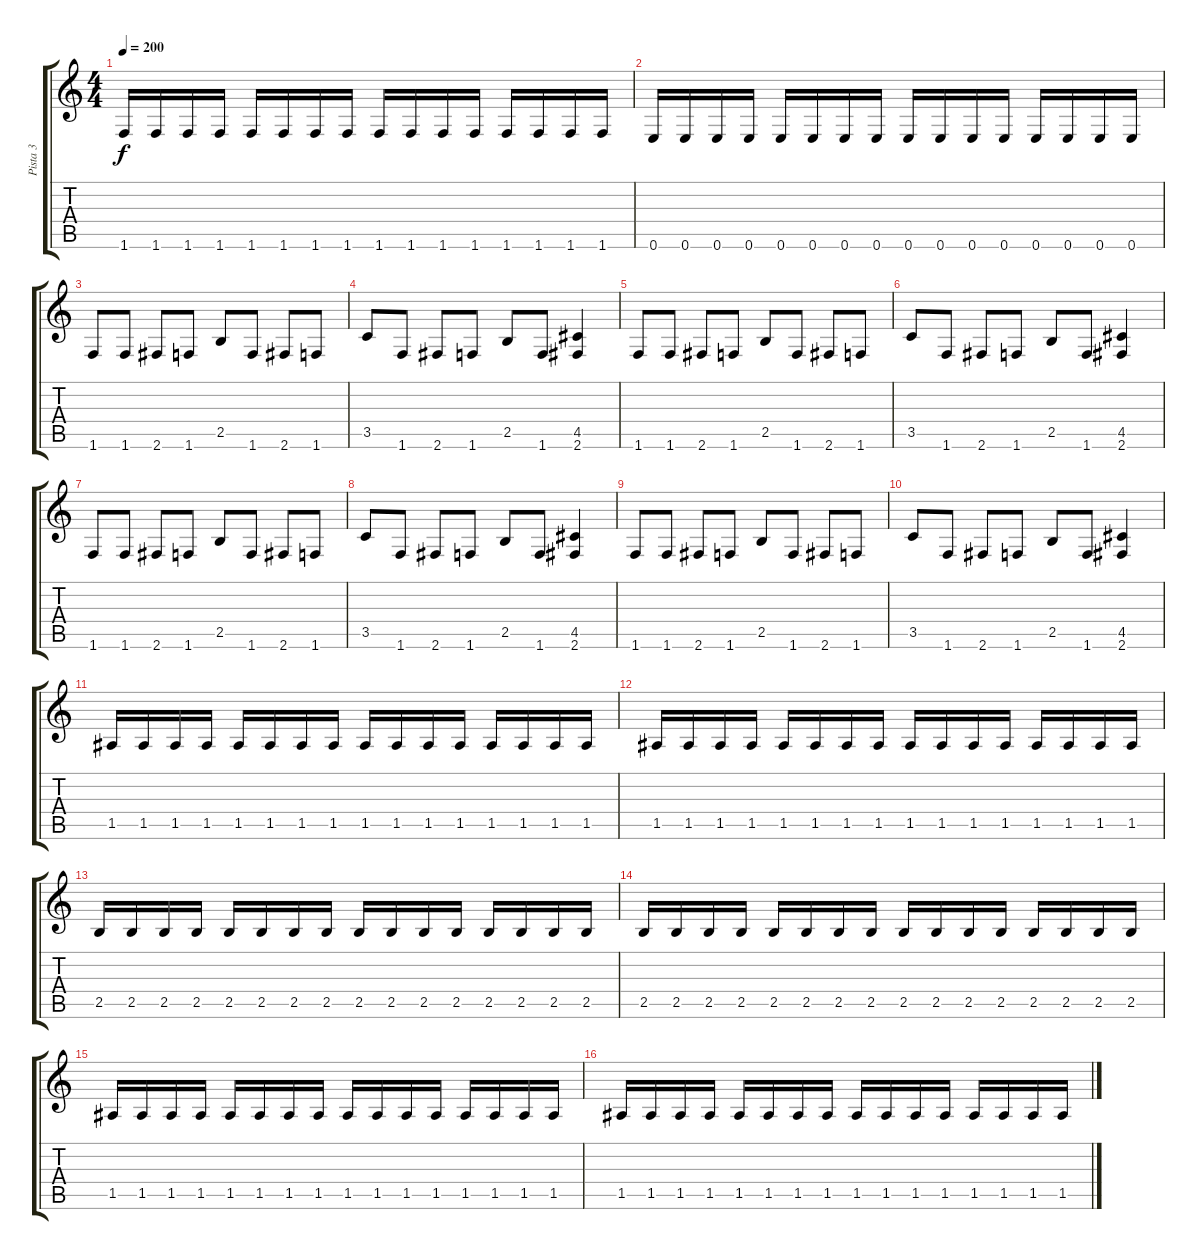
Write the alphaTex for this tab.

\track ("Pista 3" "Pista 3") {instrument overdrivenguitar}
\staff {score tabs}
\tuning (E4 B3 G3 D3 A2 E2) {hide}
\ts (4 4)
\tempo 200
\clef g2
\ks c
1.6.16{dy f} 1.6.16 1.6.16 1.6.16 1.6.16 1.6.16 1.6.16 1.6.16 1.6.16 1.6.16 1.6.16 1.6.16 1.6.16 1.6.16 1.6.16 1.6.16 |
0.6.16 0.6.16 0.6.16 0.6.16 0.6.16 0.6.16 0.6.16 0.6.16 0.6.16 0.6.16 0.6.16 0.6.16 0.6.16 0.6.16 0.6.16 0.6.16 |
1.6.8 1.6.8 2.6.8 1.6.8 2.5.8 1.6.8 2.6.8 1.6.8 |
3.5.8 1.6.8 2.6.8 1.6.8 2.5.8 1.6.8 (4.5 2.6).4 |
1.6.8 1.6.8 2.6.8 1.6.8 2.5.8 1.6.8 2.6.8 1.6.8 |
3.5.8 1.6.8 2.6.8 1.6.8 2.5.8 1.6.8 (4.5 2.6).4 |
1.6.8 1.6.8 2.6.8 1.6.8 2.5.8 1.6.8 2.6.8 1.6.8 |
3.5.8 1.6.8 2.6.8 1.6.8 2.5.8 1.6.8 (4.5 2.6).4 |
1.6.8 1.6.8 2.6.8 1.6.8 2.5.8 1.6.8 2.6.8 1.6.8 |
3.5.8 1.6.8 2.6.8 1.6.8 2.5.8 1.6.8 (4.5 2.6).4 |
1.5.16 1.5.16 1.5.16 1.5.16 1.5.16 1.5.16 1.5.16 1.5.16 1.5.16 1.5.16 1.5.16 1.5.16 1.5.16 1.5.16 1.5.16 1.5.16 |
1.5.16 1.5.16 1.5.16 1.5.16 1.5.16 1.5.16 1.5.16 1.5.16 1.5.16 1.5.16 1.5.16 1.5.16 1.5.16 1.5.16 1.5.16 1.5.16 |
2.5.16 2.5.16 2.5.16 2.5.16 2.5.16 2.5.16 2.5.16 2.5.16 2.5.16 2.5.16 2.5.16 2.5.16 2.5.16 2.5.16 2.5.16 2.5.16 |
2.5.16 2.5.16 2.5.16 2.5.16 2.5.16 2.5.16 2.5.16 2.5.16 2.5.16 2.5.16 2.5.16 2.5.16 2.5.16 2.5.16 2.5.16 2.5.16 |
1.5.16 1.5.16 1.5.16 1.5.16 1.5.16 1.5.16 1.5.16 1.5.16 1.5.16 1.5.16 1.5.16 1.5.16 1.5.16 1.5.16 1.5.16 1.5.16 |
1.5.16 1.5.16 1.5.16 1.5.16 1.5.16 1.5.16 1.5.16 1.5.16 1.5.16 1.5.16 1.5.16 1.5.16 1.5.16 1.5.16 1.5.16 1.5.16
